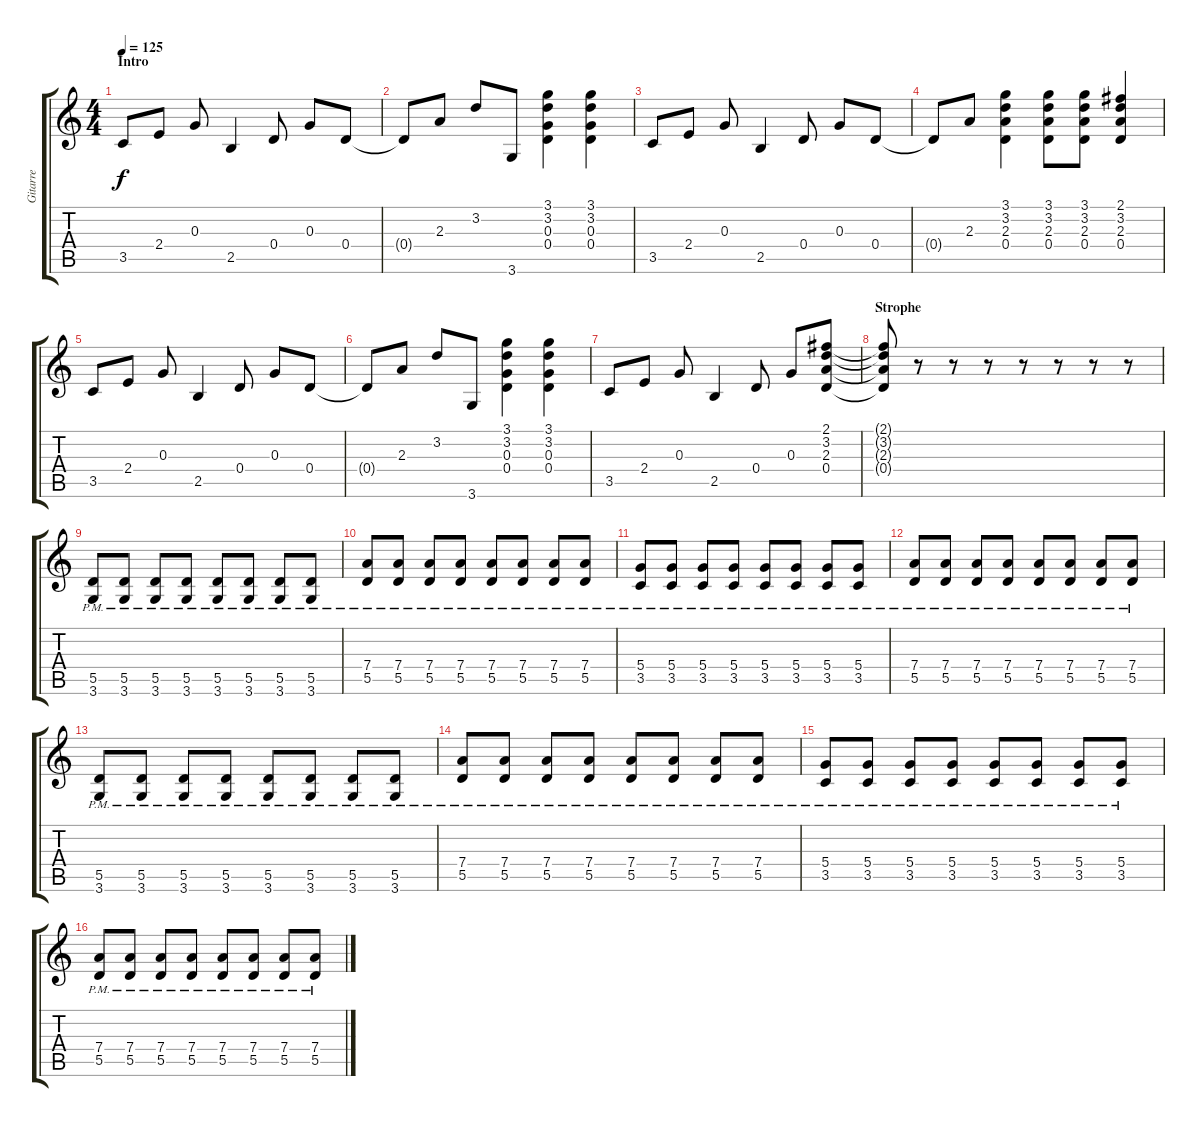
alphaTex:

\track ("Gitarre" "Gitarre") {instrument distortionguitar}
\staff {score tabs}
\tuning (E4 B3 G3 D3 A2 E2) {hide}
\ts (4 4)
\section ("" "Intro")
\tempo 125
\clef g2
\ks c
3.5.8{dy f instrument distortionguitar} 2.4.8 0.3.8 2.5.4 0.4.8 0.3.8 0.4.8 |
0.4{t}.8 2.3.8 3.2.8 3.6.8 (3.1 3.2 0.3 0.4).4 (3.1 3.2 0.3 0.4).4 |
3.5.8 2.4.8 0.3.8 2.5.4 0.4.8 0.3.8 0.4.8 |
0.4{t}.8 2.3.8 (3.1 3.2 2.3 0.4).4 (3.1 3.2 2.3 0.4).8 (3.1 3.2 2.3 0.4).8 (2.1 3.2 2.3 0.4).4 |
3.5.8 2.4.8 0.3.8 2.5.4 0.4.8 0.3.8 0.4.8 |
0.4{t}.8 2.3.8 3.2.8 3.6.8 (3.1 3.2 0.3 0.4).4 (3.1 3.2 0.3 0.4).4 |
3.5.8 2.4.8 0.3.8 2.5.4 0.4.8 0.3.8 (2.1 3.2 2.3 0.4).8 |
\section ("" "Strophe")
(2.1{t} 3.2{t} 2.3{t} 0.4{t}).8 r.8 r.8 r.8 r.8 r.8 r.8 r.8 |
(5.5{pm} 3.6{pm}).8{volume 11} (5.5{pm} 3.6).8 (5.5{pm} 3.6{pm}).8 (5.5{pm} 3.6{pm}).8 (5.5{pm} 3.6{pm}).8 (5.5{pm} 3.6{pm}).8 (5.5{pm} 3.6{pm}).8 (5.5{pm} 3.6{pm}).8 |
(7.4{pm} 5.5{pm}).8 (7.4{pm} 5.5).8 (7.4{pm} 5.5{pm}).8 (7.4{pm} 5.5{pm}).8 (7.4{pm} 5.5{pm}).8 (7.4{pm} 5.5{pm}).8 (7.4{pm} 5.5{pm}).8 (7.4{pm} 5.5{pm}).8 |
(5.4{pm} 3.5{pm}).8 (5.4{pm} 3.5).8 (5.4{pm} 3.5{pm}).8 (5.4{pm} 3.5{pm}).8 (5.4{pm} 3.5{pm}).8 (5.4{pm} 3.5{pm}).8 (5.4{pm} 3.5{pm}).8 (5.4{pm} 3.5{pm}).8 |
(7.4{pm} 5.5{pm}).8 (7.4{pm} 5.5).8 (7.4{pm} 5.5{pm}).8 (7.4{pm} 5.5{pm}).8 (7.4{pm} 5.5{pm}).8 (7.4{pm} 5.5{pm}).8 (7.4{pm} 5.5{pm}).8 (7.4{pm} 5.5{pm}).8 |
(5.5{pm} 3.6{pm}).8 (5.5{pm} 3.6).8 (5.5{pm} 3.6{pm}).8 (5.5{pm} 3.6{pm}).8 (5.5{pm} 3.6{pm}).8 (5.5{pm} 3.6{pm}).8 (5.5{pm} 3.6{pm}).8 (5.5{pm} 3.6{pm}).8 |
(7.4{pm} 5.5{pm}).8 (7.4{pm} 5.5).8 (7.4{pm} 5.5{pm}).8 (7.4{pm} 5.5{pm}).8 (7.4{pm} 5.5{pm}).8 (7.4{pm} 5.5{pm}).8 (7.4{pm} 5.5{pm}).8 (7.4{pm} 5.5{pm}).8 |
(5.4{pm} 3.5{pm}).8 (5.4{pm} 3.5).8 (5.4{pm} 3.5{pm}).8 (5.4{pm} 3.5{pm}).8 (5.4{pm} 3.5{pm}).8 (5.4{pm} 3.5{pm}).8 (5.4{pm} 3.5{pm}).8 (5.4{pm} 3.5{pm}).8 |
(7.4{pm} 5.5{pm}).8 (7.4{pm} 5.5).8 (7.4{pm} 5.5{pm}).8 (7.4{pm} 5.5{pm}).8 (7.4{pm} 5.5{pm}).8 (7.4{pm} 5.5{pm}).8 (7.4{pm} 5.5{pm}).8 (7.4{pm} 5.5{pm}).8
